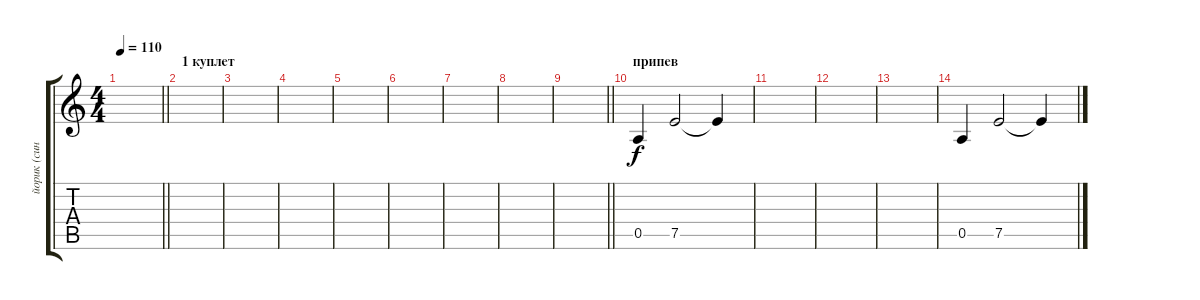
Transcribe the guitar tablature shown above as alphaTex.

\track ("йорик (синт)" "йорик (син") {instrument guitarharmonics}
\staff {score tabs}
\tuning (E4 B3 G3 D3 A2 E2) {hide}
\ts (4 4)
\tempo 110
\clef g2
\barLineRight lightlight
\ks c
|
\section ("" "1 куплет")
|
|
|
|
|
|
|
\barLineRight lightlight
|
\section ("" "припев")
0.5.4 7.5.2 7.5{t}.4 |
|
|
|
0.5.4 7.5.2 7.5{t}.4
